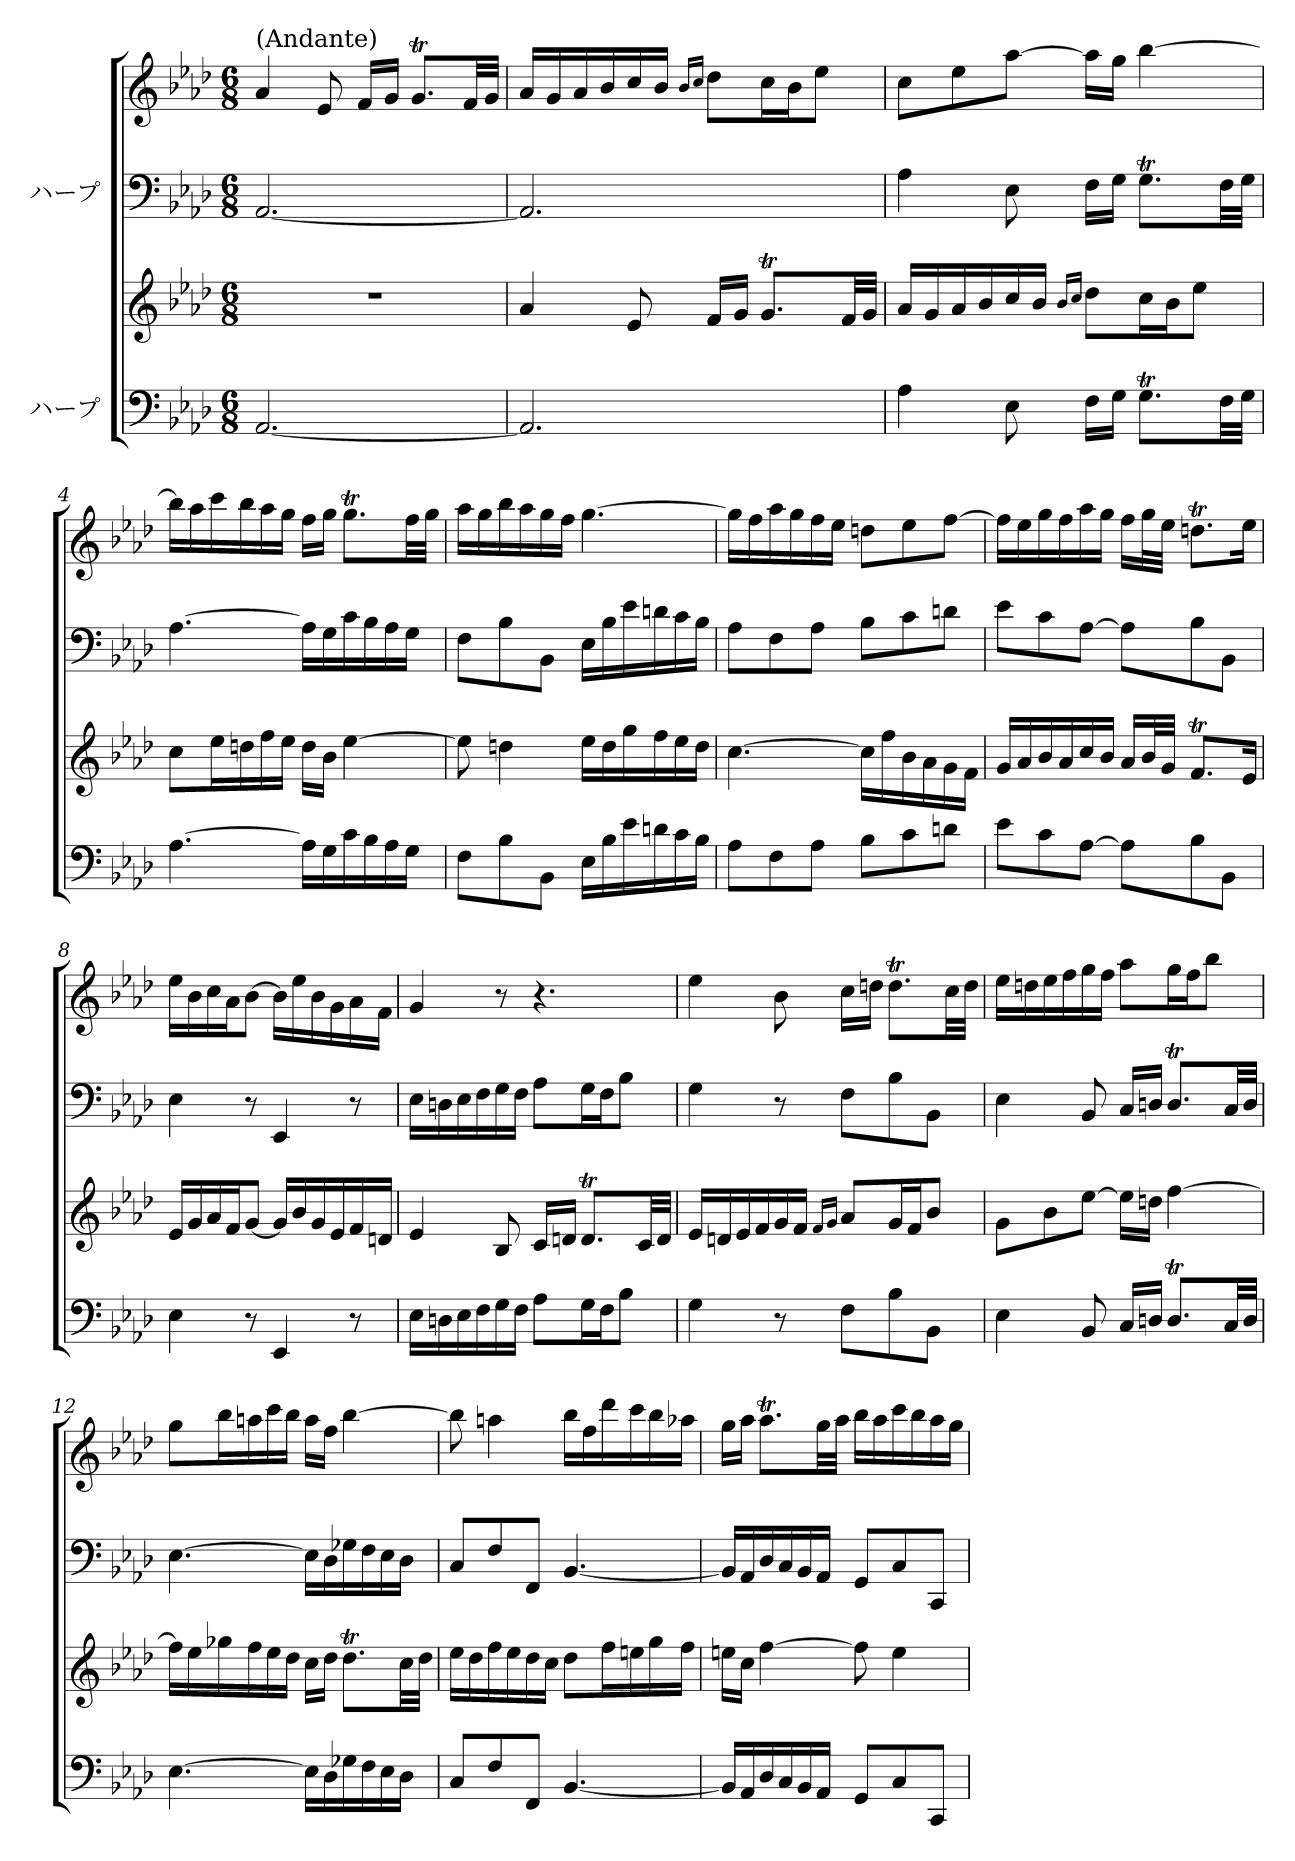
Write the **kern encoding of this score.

**kern	**kern	**kern	**kern
*part2	*part2	*part1	*part1
*staff4	*staff3	*staff2	*staff1
*I"ハープ	*	*I"ハープ	*
*clefF4	*clefG2	*clefF4	*clefG2
*k[b-e-a-d-]	*k[b-e-a-d-]	*k[b-e-a-d-]	*k[b-e-a-d-]
*M6/8	*M6/8	*M6/8	*M6/8
*MM100	*MM100	*MM100	*MM100
=1	=1	=1	=1
!	!	!	!LO:TX:a:t=(Andante)
[2.AA-/	2.r	[2.AA-/	4a-/
.	.	.	8e-/
.	.	.	16f/LL
.	.	.	16g/JJ
.	.	.	8.gt/L
.	.	.	32f/LL
.	.	.	32g/JJJ
=2	=2	=2	=2
2.AA-/]	4a-/	2.AA-/]	16a-/LL
.	.	.	16g/
.	.	.	16a-/
.	.	.	16b-/
.	8e-/	.	16cc/
.	.	.	16b-/JJ
.	.	.	16qb-/LL
.	.	.	16qcc/JJ
.	16f/LL	.	8dd-\L
.	16g/JJ	.	.
.	8.gt/L	.	16cc\L
.	.	.	16b-\J
.	.	.	8ee-\J
.	32f/LL	.	.
.	32g/JJJ	.	.
=3	=3	=3	=3
4A-\	16a-/LL	4A-\	8cc\L
.	16g/	.	.
.	16a-/	.	8ee-\
.	16b-/	.	.
8E-\	16cc/	8E-\	[8aa-\J
.	16b-/JJ	.	.
.	16qb-/LL	.	.
.	16qcc/JJ	.	.
16F\LL	8dd-\L	16F\LL	16aa-\LL]
16G\JJ	.	16G\JJ	16gg\JJ
8.Gt\L	16cc\L	8.Gt\L	[4bb-\
.	16b-\J	.	.
.	8ee-\J	.	.
32F\LL	.	32F\LL	.
32G\JJJ	.	32G\JJJ	.
!!LO:LB:g=z
=4	=4	=4	=4
[4.A-\	8cc\L	[4.A-\	16bb-\LL]
.	.	.	16aa-\
.	16ee-\L	.	16ccc\
.	16ddn\	.	16bb-\
.	16ff\	.	16aa-\
.	16ee-\JJ	.	16gg\JJ
16A-\LL]	16dd\LL	16A-\LL]	16ff\LL
16G\	16b-\JJ	16G\	16gg\JJ
16c\	[4ee-\	16c\	8.ggt\L
16B-\	.	16B-\	.
16A-\	.	16A-\	.
16G\JJ	.	16G\JJ	32ff\LL
.	.	.	32gg\JJJ
=5	=5	=5	=5
8F\L	8ee-\]	8F\L	16aa-\LL
.	.	.	16gg\
8B-\	4ddn\	8B-\	16bb-\
.	.	.	16aa-\
8BB-\J	.	8BB-\J	16gg\
.	.	.	16ff\JJ
16E-\LL	16ee-\LL	16E-\LL	[4.gg\
16B-\	16dd\	16B-\	.
16e-\	16gg\	16e-\	.
16dn\	16ff\	16dn\	.
16c\	16ee-\	16c\	.
16B-\JJ	16dd\JJ	16B-\JJ	.
=6	=6	=6	=6
8A-\L	[4.cc\	8A-\L	16gg\LL]
.	.	.	16ff\
8F\	.	8F\	16aa-\
.	.	.	16gg\
8A-\J	.	8A-\J	16ff\
.	.	.	16ee-\JJ
8B-\L	16cc\LL]	8B-\L	8ddn\L
.	16ff\	.	.
8c\	16b-\	8c\	8ee-\
.	16a-\	.	.
8dn\J	16g\	8dn\J	[8ff\J
.	16f\JJ	.	.
!!LO:PB:g=z
=7	=7	=7	=7
8e-\L	16g/LL	8e-\L	16ff\LL]
.	16a-/	.	16ee-\
8c\	16b-/	8c\	16gg\
.	16a-/	.	16ff\
[8A-\J	16cc/	[8A-\J	16aa-\
.	16b-/JJ	.	16gg\JJ
8A-\L]	16a-/LL	8A-\L]	16ff\LL
.	32b-/L	.	32gg\L
.	32g/JJJ	.	32ee-\JJJ
8B-\	8.fT/L	8B-\	8.ddnt\L
8BB-\J	.	8BB-\J	.
.	16e-/Jk	.	16ee-\Jk
=8	=8	=8	=8
4E-\	16e-/LL	4E-\	16ee-\LL
.	16g/	.	16b-\
.	16a-/	.	16cc\
.	16f/J	.	16a-\J
8r	[8g/J	8r	[8b-\J
4EE-/	16g/LL]	4EE-/	16b-\LL]
.	16b-/	.	16ee-\
.	16g/	.	16b-\
.	16e-/	.	16g\
8r	16f/	8r	16a-\
.	16dn/JJ	.	16f\JJ
=9	=9	=9	=9
16E-\LL	4e-/	16E-\LL	4g/
16Dn\	.	16Dn\	.
16E-\	.	16E-\	.
16F\	.	16F\	.
16G\	8B-/	16G\	8r
16F\JJ	.	16F\JJ	.
8A-\L	16c/LL	8A-\L	4.r
.	16dn/JJ	.	.
16G\L	8.dt/L	16G\L	.
16F\J	.	16F\J	.
8B-\J	.	8B-\J	.
.	32c/LL	.	.
.	32d/JJJ	.	.
!!LO:LB:g=z
=10	=10	=10	=10
4G\	16e-/LL	4G\	4ee-\
.	16dn/	.	.
.	16e-/	.	.
.	16f/	.	.
8r	16g/	8r	8b-\
.	16f/JJ	.	.
.	16qf/LL	.	.
.	16qg/JJ	.	.
8F\L	8a-/L	8F\L	16cc\LL
.	.	.	16ddn\JJ
8B-\	16g/L	8B-\	8.ddt\L
.	16f/J	.	.
8BB-\J	8b-/J	8BB-\J	.
.	.	.	32cc\LL
.	.	.	32dd\JJJ
=11	=11	=11	=11
4E-\	8g\L	4E-\	16ee-\LL
.	.	.	16ddn\
.	8b-\	.	16ee-\
.	.	.	16ff\
8BB-/	[8ee-\J	8BB-/	16gg\
.	.	.	16ff\JJ
16C/LL	16ee-\LL]	16C/LL	8aa-\L
16Dn/JJ	16ddn\JJ	16Dn/JJ	.
8.Dt/L	[4ff\	8.Dt/L	16gg\L
.	.	.	16ff\J
.	.	.	8bb-\J
32C/LL	.	32C/LL	.
32D/JJJ	.	32D/JJJ	.
=12	=12	=12	=12
[4.E-\	16ff\LL]	[4.E-\	8gg\L
.	16ee-\	.	.
.	16gg-X\	.	16bb-\L
.	16ff\	.	16aan\
.	16ee-\	.	16ccc\
.	16dd-\JJ	.	16bb-\JJ
16E-\LL]	16cc\LL	16E-\LL]	16aa\LL
16D-\	16dd-\JJ	16D-\	16ff\JJ
16G-X\	8.dd-T\L	16G-X\	[4bb-\
16F\	.	16F\	.
16E-\	.	16E-\	.
16D-\JJ	32cc\LL	16D-\JJ	.
.	32dd-\JJJ	.	.
!!LO:LB:g=z
=13	=13	=13	=13
8C/L	16ee-\LL	8C/L	8bb-\]
.	16dd-\	.	.
8F/	16ff\	8F/	4aan\
.	16ee-\	.	.
8FF/J	16dd-\	8FF/J	.
.	16cc\JJ	.	.
[4.BB-/	8dd-\L	[4.BB-/	16bb-\LL
.	.	.	16ff\
.	16ff\L	.	16ddd-\
.	16een\	.	16ccc\
.	16gg\	.	16bb-\
.	16ff\JJ	.	16aa-X\JJ
=14	=14	=14	=14
16BB-/LL]	16een\LL	16BB-/LL]	16gg\LL
16AA-/	16cc\JJ	16AA-/	16aa-\JJ
16D-/	[4ff\	16D-/	8.aa-T\L
16C/	.	16C/	.
16BB-/	.	16BB-/	.
16AA-/JJ	.	16AA-/JJ	32gg\LL
.	.	.	32aa-\JJJ
8GG/L	8ff\]	8GG/L	16bb-\LL
.	.	.	16aa-\
8C/	4ee\	8C/	16ccc\
.	.	.	16bb-\
8CC/J	.	8CC/J	16aa-\
.	.	.	16gg\JJ
=	=	=	=
*-	*-	*-	*-
